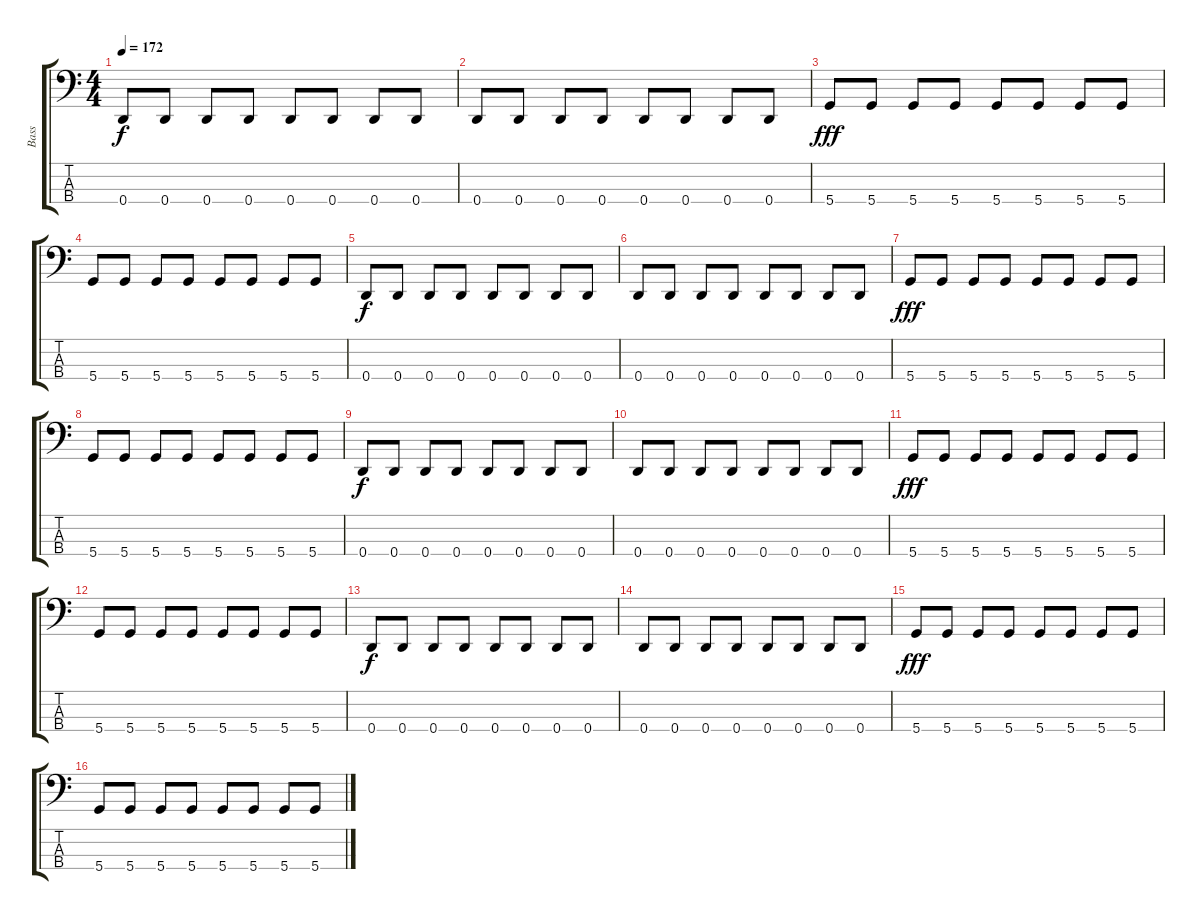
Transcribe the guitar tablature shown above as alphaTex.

\track ("Bass" "Bass") {instrument electricbassfinger}
\staff {score tabs}
\tuning (G2 D2 A1 D1) {hide}
\ts (4 4)
\tempo 172
\clef f4
\ks c
0.4.8{dy f} 0.4.8 0.4.8 0.4.8 0.4.8 0.4.8 0.4.8 0.4.8 |
0.4.8 0.4.8 0.4.8 0.4.8 0.4.8 0.4.8 0.4.8 0.4.8 |
5.4.8{dy fff} 5.4.8 5.4.8 5.4.8 5.4.8 5.4.8 5.4.8 5.4.8 |
5.4.8 5.4.8 5.4.8 5.4.8 5.4.8 5.4.8 5.4.8 5.4.8 |
0.4.8{dy f} 0.4.8 0.4.8 0.4.8 0.4.8 0.4.8 0.4.8 0.4.8 |
0.4.8 0.4.8 0.4.8 0.4.8 0.4.8 0.4.8 0.4.8 0.4.8 |
5.4.8{dy fff} 5.4.8 5.4.8 5.4.8 5.4.8 5.4.8 5.4.8 5.4.8 |
5.4.8 5.4.8 5.4.8 5.4.8 5.4.8 5.4.8 5.4.8 5.4.8 |
0.4.8{dy f} 0.4.8 0.4.8 0.4.8 0.4.8 0.4.8 0.4.8 0.4.8 |
0.4.8 0.4.8 0.4.8 0.4.8 0.4.8 0.4.8 0.4.8 0.4.8 |
5.4.8{dy fff} 5.4.8 5.4.8 5.4.8 5.4.8 5.4.8 5.4.8 5.4.8 |
5.4.8 5.4.8 5.4.8 5.4.8 5.4.8 5.4.8 5.4.8 5.4.8 |
0.4.8{dy f} 0.4.8 0.4.8 0.4.8 0.4.8 0.4.8 0.4.8 0.4.8 |
0.4.8 0.4.8 0.4.8 0.4.8 0.4.8 0.4.8 0.4.8 0.4.8 |
5.4.8{dy fff} 5.4.8 5.4.8 5.4.8 5.4.8 5.4.8 5.4.8 5.4.8 |
5.4.8 5.4.8 5.4.8 5.4.8 5.4.8 5.4.8 5.4.8 5.4.8
